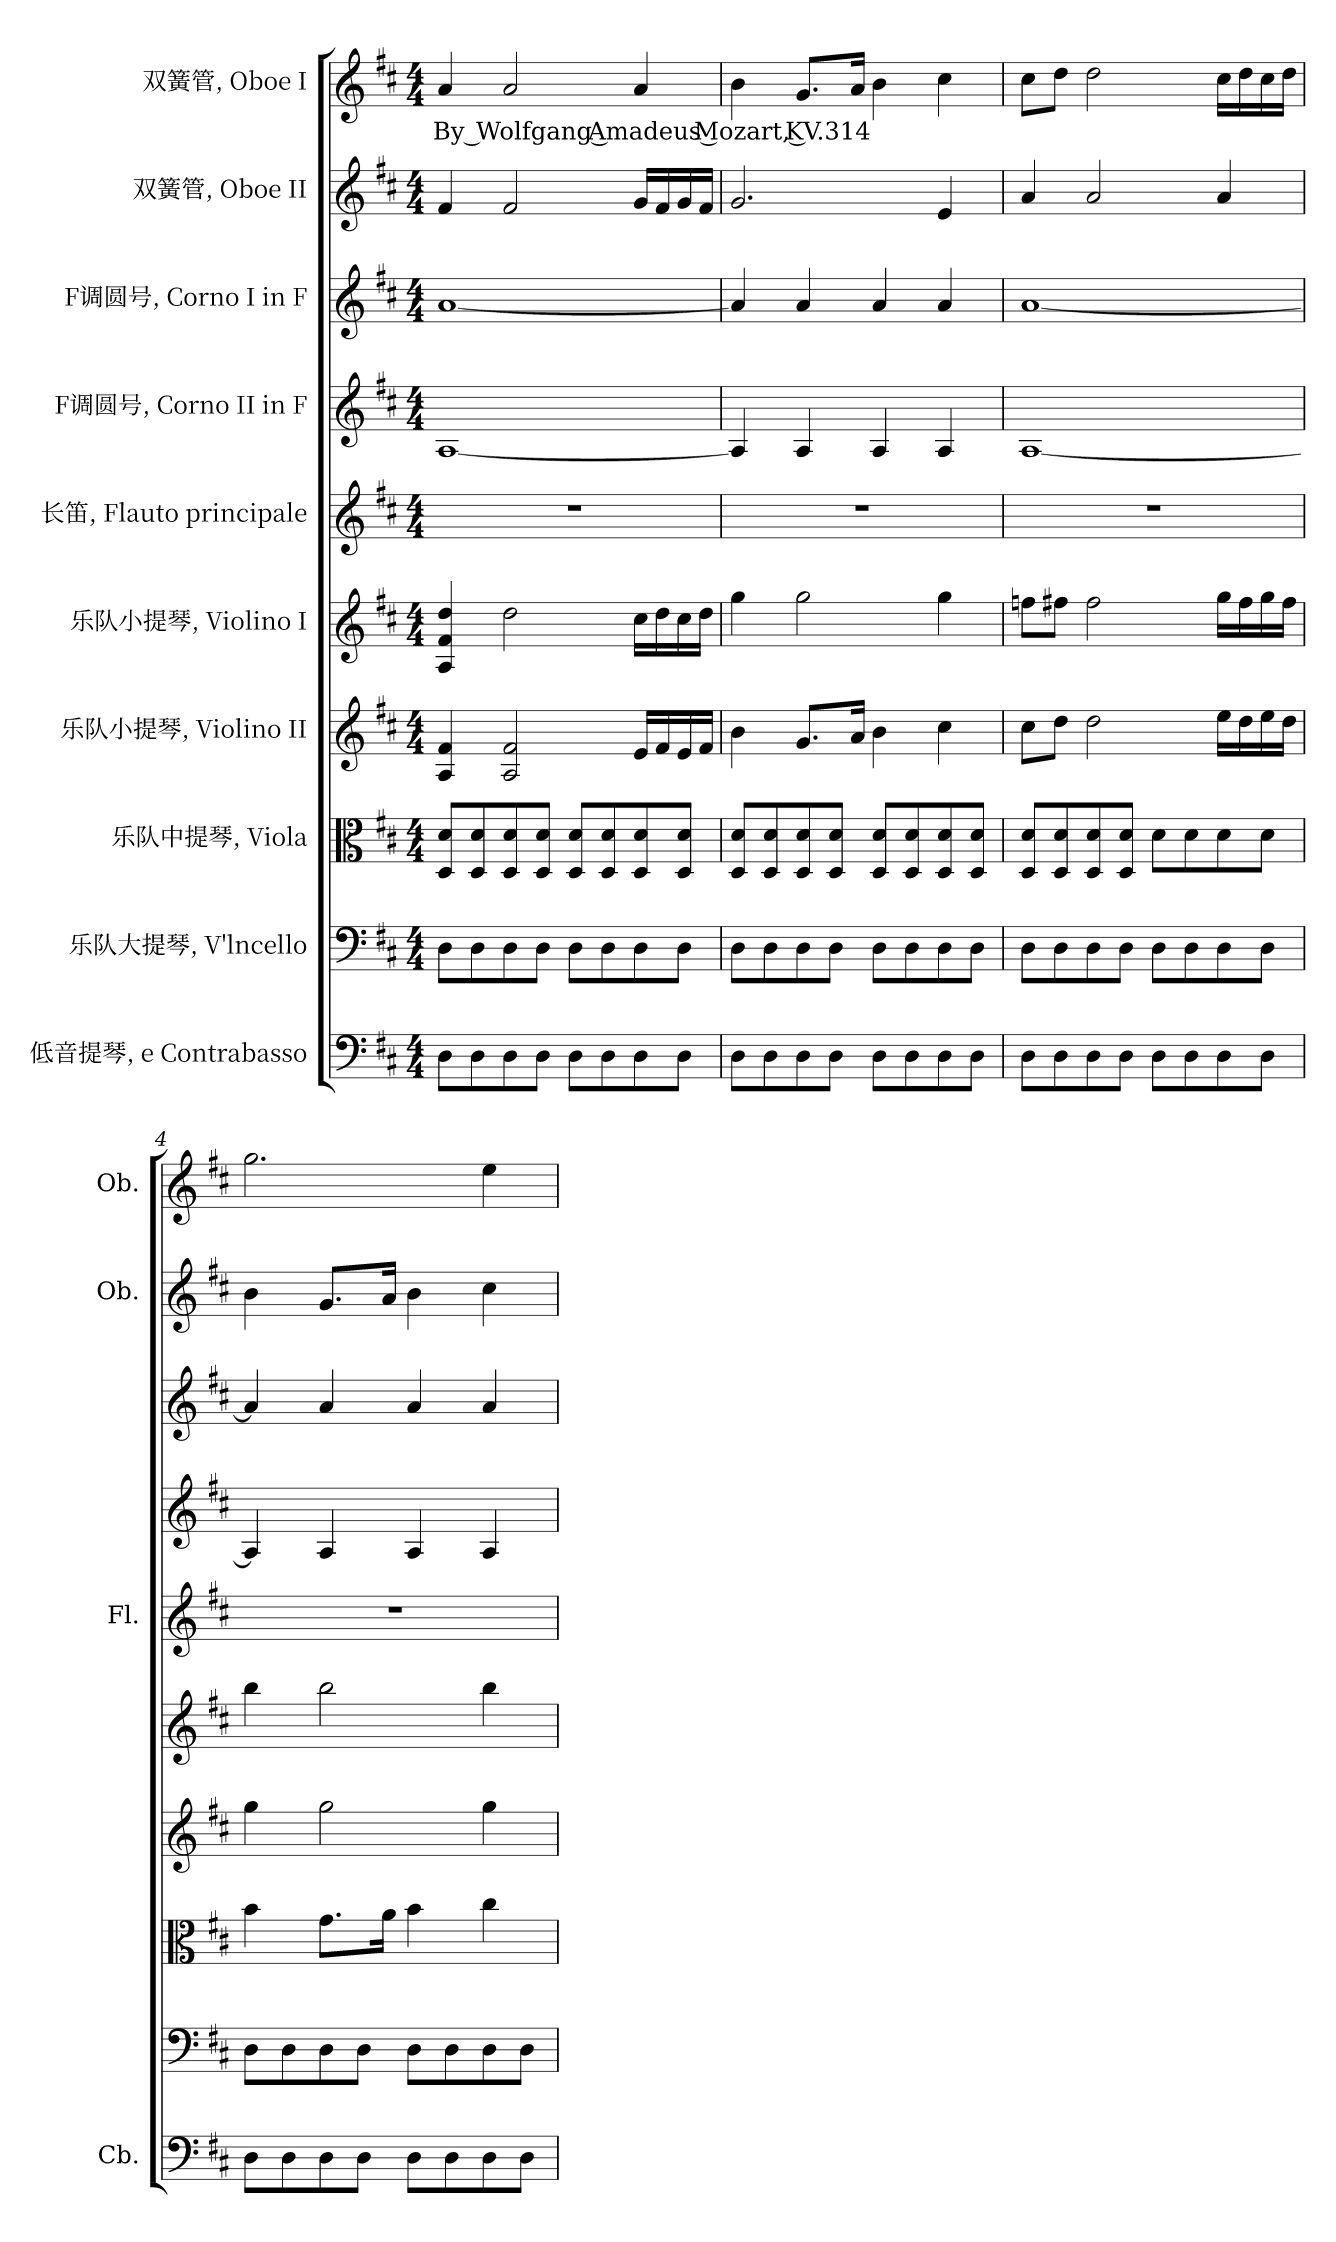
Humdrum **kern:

**kern	**kern	**kern	**kern	**kern	**kern	**kern	**kern	**kern	**kern	**text
*part10	*part9	*part8	*part7	*part6	*part5	*part4	*part3	*part2	*part1	*part1
*staff10	*staff9	*staff8	*staff7	*staff6	*staff5	*staff4	*staff3	*staff2	*staff1	*staff1
*I"低音提琴, e Contrabasso	*I"乐队大提琴, V'lncello	*I"乐队中提琴, Viola	*I"乐队小提琴, Violino II	*I"乐队小提琴, Violino I	*I"长笛, Flauto principale	*I"F调圆号, Corno II in F	*I"F调圆号, Corno I in F	*I"双簧管, Oboe II	*I"双簧管, Oboe I	*
*I'Cb.	*	*	*	*	*I'Fl.	*	*	*I'Ob.	*I'Ob.	*
*clefF4	*clefF4	*clefC3	*clefG2	*clefG2	*clefG2	*clefG2	*clefG2	*clefG2	*clefG2	*
*ITrd7c12	*	*	*	*	*	*ITrd4c7	*ITrd4c7	*	*	*
*k[f#c#]	*k[f#c#]	*k[f#c#]	*k[f#c#]	*k[f#c#]	*k[f#c#]	*k[f#]	*k[f#]	*k[f#c#]	*k[f#c#]	*
*M4/4	*M4/4	*M4/4	*M4/4	*M4/4	*M4/4	*M4/4	*M4/4	*M4/4	*M4/4	*
*MM120	*MM120	*MM120	*MM120	*MM120	*MM120	*MM120	*MM120	*MM120	*MM120	*
=1	=1	=1	=1	=1	=1	=1	=1	=1	=1	=1
8DD\L	8D\L	8D/ 8d/L	4A/ 4f#/	4A/ 4f#/ 4dd/	1r	[1D	[1d	4f#/	4a/	By Wolfgang Amadeus Mozart, KV.314
8DD\	8D\	8D/ 8d/	.	.	.	.	.	.	.	.
8DD\	8D\	8D/ 8d/	2A/ 2f#/	2dd\	.	.	.	2f#/	2a/	.
8DD\J	8D\J	8D/ 8d/J	.	.	.	.	.	.	.	.
8DD\L	8D\L	8D/ 8d/L	.	.	.	.	.	.	.	.
8DD\	8D\	8D/ 8d/	.	.	.	.	.	.	.	.
8DD\	8D\	8D/ 8d/	16e/LL	16cc#\LL	.	.	.	16g/LL	4a/	.
.	.	.	16f#/	16dd\	.	.	.	16f#/	.	.
8DD\J	8D\J	8D/ 8d/J	16e/	16cc#\	.	.	.	16g/	.	.
.	.	.	16f#/JJ	16dd\JJ	.	.	.	16f#/JJ	.	.
!!LO:PB:g=z
=2	=2	=2	=2	=2	=2	=2	=2	=2	=2	=2
8DD\L	8D\L	8D/ 8d/L	4b\	4gg\	1r	4D/]	4d/]	2.g/	4b\	.
8DD\	8D\	8D/ 8d/	.	.	.	.	.	.	.	.
8DD\	8D\	8D/ 8d/	8.g/L	2gg\	.	4D/	4d/	.	8.g/L	.
8DD\J	8D\J	8D/ 8d/J	.	.	.	.	.	.	.	.
.	.	.	16a/Jk	.	.	.	.	.	16a/Jk	.
8DD\L	8D\L	8D/ 8d/L	4b\	.	.	4D/	4d/	.	4b\	.
8DD\	8D\	8D/ 8d/	.	.	.	.	.	.	.	.
8DD\	8D\	8D/ 8d/	4cc#\	4gg\	.	4D/	4d/	4e/	4cc#\	.
8DD\J	8D\J	8D/ 8d/J	.	.	.	.	.	.	.	.
=3	=3	=3	=3	=3	=3	=3	=3	=3	=3	=3
8DD\L	8D\L	8D/ 8d/L	8cc#\L	8ffn\L	1r	[1D	[1d	4a/	8cc#\L	.
8DD\	8D\	8D/ 8d/	8dd\J	8ff#X\J	.	.	.	.	8dd\J	.
8DD\	8D\	8D/ 8d/	2dd\	2ff#\	.	.	.	2a/	2dd\	.
8DD\J	8D\J	8D/ 8d/J	.	.	.	.	.	.	.	.
8DD\L	8D\L	8d\L	.	.	.	.	.	.	.	.
8DD\	8D\	8d\	.	.	.	.	.	.	.	.
8DD\	8D\	8d\	16ee\LL	16gg\LL	.	.	.	4a/	16cc#\LL	.
.	.	.	16dd\	16ff#\	.	.	.	.	16dd\	.
8DD\J	8D\J	8d\J	16ee\	16gg\	.	.	.	.	16cc#\	.
.	.	.	16dd\JJ	16ff#\JJ	.	.	.	.	16dd\JJ	.
=4	=4	=4	=4	=4	=4	=4	=4	=4	=4	=4
8DD\L	8D\L	4b\	4gg\	4bb\	1r	4D/]	4d/]	4b\	2.gg\	.
8DD\	8D\	.	.	.	.	.	.	.	.	.
8DD\	8D\	8.g\L	2gg\	2bb\	.	4D/	4d/	8.g/L	.	.
8DD\J	8D\J	.	.	.	.	.	.	.	.	.
.	.	16a\Jk	.	.	.	.	.	16a/Jk	.	.
8DD\L	8D\L	4b\	.	.	.	4D/	4d/	4b\	.	.
8DD\	8D\	.	.	.	.	.	.	.	.	.
8DD\	8D\	4cc#\	4gg\	4bb\	.	4D/	4d/	4cc#\	4ee\	.
8DD\J	8D\J	.	.	.	.	.	.	.	.	.
=	=	=	=	=	=	=	=	=	=	=
*-	*-	*-	*-	*-	*-	*-	*-	*-	*-	*-
